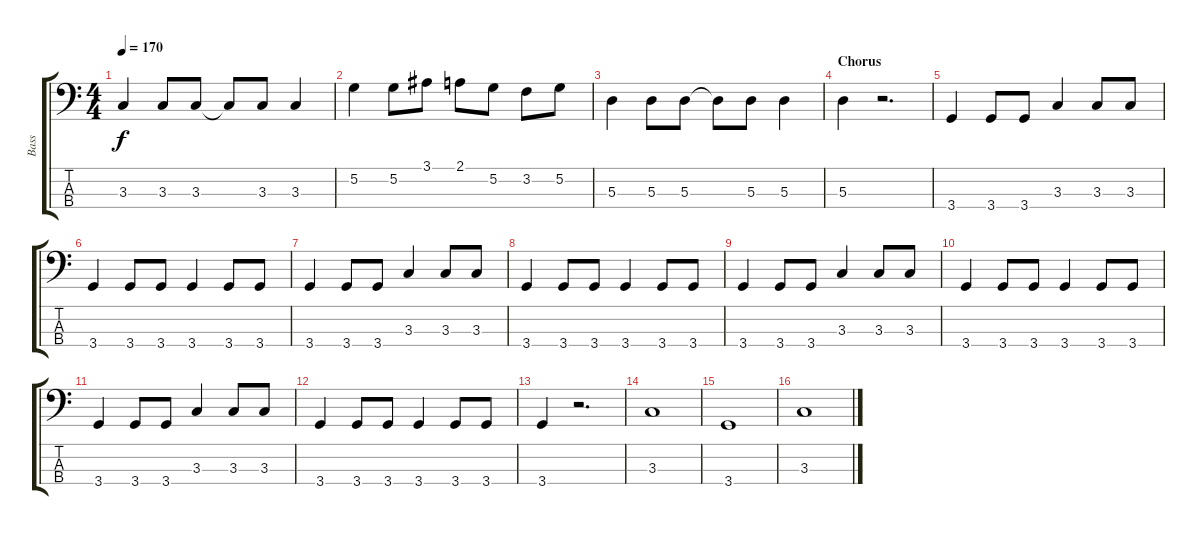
\track ("Bass" "Bass") {instrument electricbassfinger}
\staff {score tabs}
\tuning (G2 D2 A1 E1) {hide}
\ts (4 4)
\tempo 170
\clef f4
\ks c
3.3.4{dy f} 3.3.8 3.3.8 3.3{t}.8 3.3.8 3.3.4 |
5.2.4 5.2.8 3.1.8 2.1.8 5.2.8 3.2.8 5.2.8 |
5.3.4 5.3.8 5.3.8 5.3{t}.8 5.3.8 5.3.4 |
\section ("" "Chorus")
5.3.4 r.2{d} |
3.4.4 3.4.8 3.4.8 3.3.4 3.3.8 3.3.8 |
3.4.4 3.4.8 3.4.8 3.4.4 3.4.8 3.4.8 |
3.4.4 3.4.8 3.4.8 3.3.4 3.3.8 3.3.8 |
3.4.4 3.4.8 3.4.8 3.4.4 3.4.8 3.4.8 |
3.4.4 3.4.8 3.4.8 3.3.4 3.3.8 3.3.8 |
3.4.4 3.4.8 3.4.8 3.4.4 3.4.8 3.4.8 |
3.4.4 3.4.8 3.4.8 3.3.4 3.3.8 3.3.8 |
3.4.4 3.4.8 3.4.8 3.4.4 3.4.8 3.4.8 |
3.4.4 r.2{d} |
3.3.1 |
3.4.1 |
3.3.1
